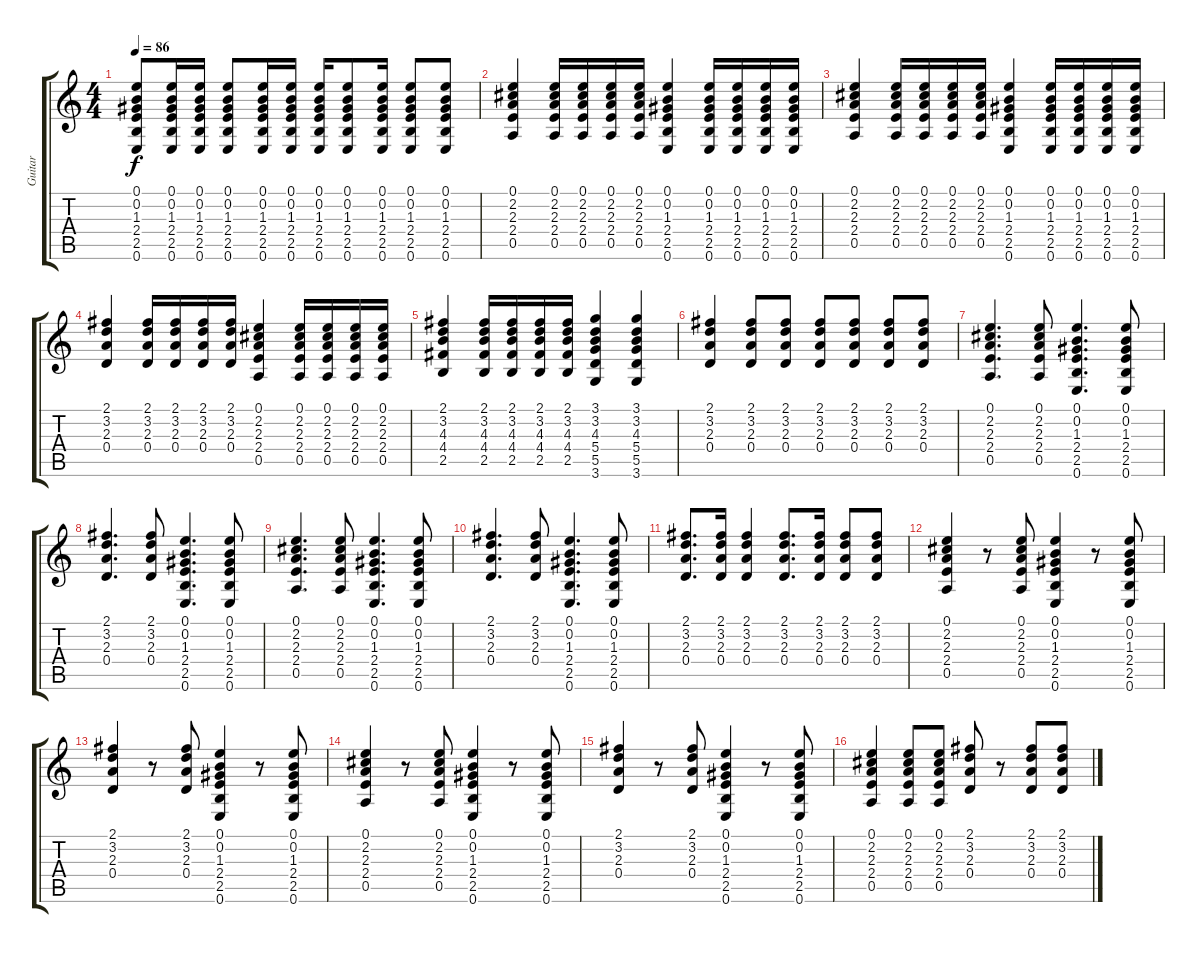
\track ("Guitar" "Guitar") {instrument acousticguitarsteel}
\staff {score tabs}
\tuning (E4 B3 G3 D3 A2 E2) {hide}
\ts (4 4)
\tempo 86
\clef g2
\ks c
(0.1 0.2 1.3 2.4 2.5 0.6).8{dy f} (0.1 0.2 1.3 2.4 2.5 0.6).16 (0.1 0.2 1.3 2.4 2.5 0.6).16 (0.1 0.2 1.3 2.4 2.5 0.6).8 (0.1 0.2 1.3 2.4 2.5 0.6).16 (0.1 0.2 1.3 2.4 2.5 0.6).16 (0.1 0.2 1.3 2.4 2.5 0.6).16 (0.1 0.2 1.3 2.4 2.5 0.6).8 (0.1 0.2 1.3 2.4 2.5 0.6).16 (0.1 0.2 1.3 2.4 2.5 0.6).8 (0.1 0.2 1.3 2.4 2.5 0.6).8 |
(0.1 2.2 2.3 2.4 0.5).4 (0.1 2.2 2.3 2.4 0.5).16 (0.1 2.2 2.3 2.4 0.5).16 (0.1 2.2 2.3 2.4 0.5).16 (0.1 2.2 2.3 2.4 0.5).16 (0.1 0.2 1.3 2.4 2.5 0.6).4 (0.1 0.2 1.3 2.4 2.5 0.6).16 (0.1 0.2 1.3 2.4 2.5 0.6).16 (0.1 0.2 1.3 2.4 2.5 0.6).16 (0.1 0.2 1.3 2.4 2.5 0.6).16 |
(0.1 2.2 2.3 2.4 0.5).4 (0.1 2.2 2.3 2.4 0.5).16 (0.1 2.2 2.3 2.4 0.5).16 (0.1 2.2 2.3 2.4 0.5).16 (0.1 2.2 2.3 2.4 0.5).16 (0.1 0.2 1.3 2.4 2.5 0.6).4 (0.1 0.2 1.3 2.4 2.5 0.6).16 (0.1 0.2 1.3 2.4 2.5 0.6).16 (0.1 0.2 1.3 2.4 2.5 0.6).16 (0.1 0.2 1.3 2.4 2.5 0.6).16 |
(2.1 3.2 2.3 0.4).4 (2.1 3.2 2.3 0.4).16 (2.1 3.2 2.3 0.4).16 (2.1 3.2 2.3 0.4).16 (2.1 3.2 2.3 0.4).16 (0.1 2.2 2.3 2.4 0.5).4 (0.1 2.2 2.3 2.4 0.5).16 (0.1 2.2 2.3 2.4 0.5).16 (0.1 2.2 2.3 2.4 0.5).16 (0.1 2.2 2.3 2.4 0.5).16 |
(2.1 3.2 4.3 4.4 2.5).4 (2.1 3.2 4.3 4.4 2.5).16 (2.1 3.2 4.3 4.4 2.5).16 (2.1 3.2 4.3 4.4 2.5).16 (2.1 3.2 4.3 4.4 2.5).16 (3.1 3.2 4.3 5.4 5.5 3.6).4 (3.1 3.2 4.3 5.4 5.5 3.6).4 |
(2.1 3.2 2.3 0.4).4 (2.1 3.2 2.3 0.4).8 (2.1 3.2 2.3 0.4).8 (2.1 3.2 2.3 0.4).8 (2.1 3.2 2.3 0.4).8 (2.1 3.2 2.3 0.4).8 (2.1 3.2 2.3 0.4).8 |
(0.1 2.2 2.3 2.4 0.5).4{d} (0.1 2.2 2.3 2.4 0.5).8 (0.1 0.2 1.3 2.4 2.5 0.6).4{d} (0.1 0.2 1.3 2.4 2.5 0.6).8 |
(2.1 3.2 2.3 0.4).4{d} (2.1 3.2 2.3 0.4).8 (0.1 0.2 1.3 2.4 2.5 0.6).4{d} (0.1 0.2 1.3 2.4 2.5 0.6).8 |
(0.1 2.2 2.3 2.4 0.5).4{d} (0.1 2.2 2.3 2.4 0.5).8 (0.1 0.2 1.3 2.4 2.5 0.6).4{d} (0.1 0.2 1.3 2.4 2.5 0.6).8 |
(2.1 3.2 2.3 0.4).4{d} (2.1 3.2 2.3 0.4).8 (0.1 0.2 1.3 2.4 2.5 0.6).4{d} (0.1 0.2 1.3 2.4 2.5 0.6).8 |
(2.1 3.2 2.3 0.4).8{d} (2.1 3.2 2.3 0.4).16 (2.1 3.2 2.3 0.4).4 (2.1 3.2 2.3 0.4).8{d} (2.1 3.2 2.3 0.4).16 (2.1 3.2 2.3 0.4).8 (2.1 3.2 2.3 0.4).8 |
(0.1 2.2 2.3 2.4 0.5).4 r.8 (0.1 2.2 2.3 2.4 0.5).8 (0.1 0.2 1.3 2.4 2.5 0.6).4 r.8 (0.1 0.2 1.3 2.4 2.5 0.6).8 |
(2.1 3.2 2.3 0.4).4 r.8 (2.1 3.2 2.3 0.4).8 (0.1 0.2 1.3 2.4 2.5 0.6).4 r.8 (0.1 0.2 1.3 2.4 2.5 0.6).8 |
(0.1 2.2 2.3 2.4 0.5).4 r.8 (0.1 2.2 2.3 2.4 0.5).8 (0.1 0.2 1.3 2.4 2.5 0.6).4 r.8 (0.1 0.2 1.3 2.4 2.5 0.6).8 |
(2.1 3.2 2.3 0.4).4 r.8 (2.1 3.2 2.3 0.4).8 (0.1 0.2 1.3 2.4 2.5 0.6).4 r.8 (0.1 0.2 1.3 2.4 2.5 0.6).8 |
(0.1 2.2 2.3 2.4 0.5).4 (0.1 2.2 2.3 2.4 0.5).8 (0.1 2.2 2.3 2.4 0.5).8 (2.1 3.2 2.3 0.4).8 r.8 (2.1 3.2 2.3 0.4).8 (2.1 3.2 2.3 0.4).8
